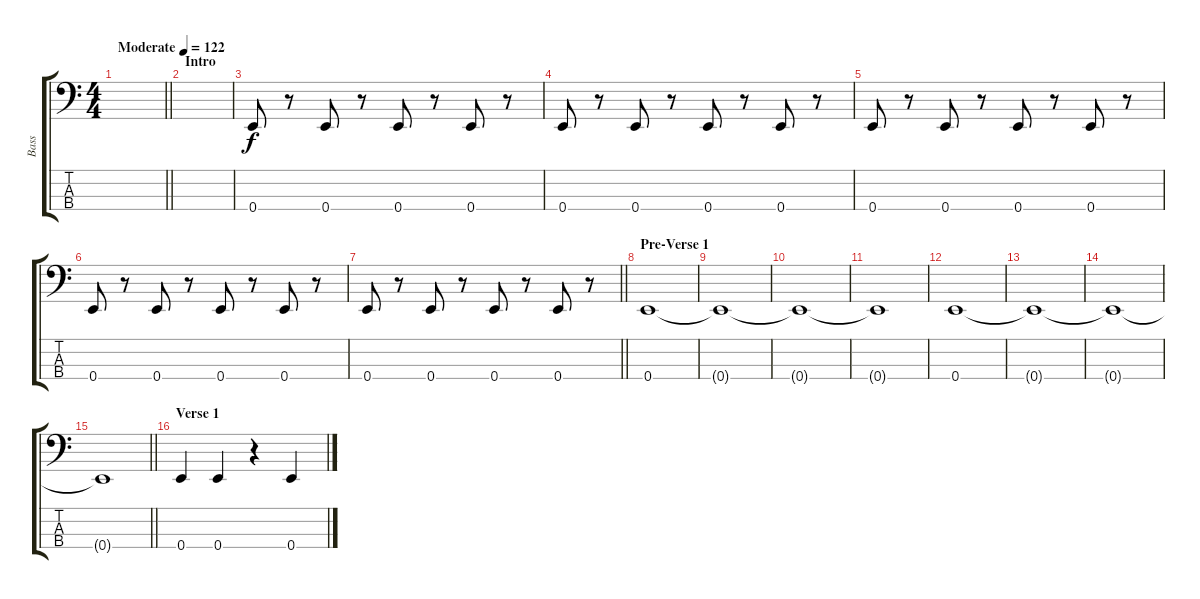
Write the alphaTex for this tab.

\track ("Bass" "Bass") {instrument electricbasspick}
\staff {score tabs}
\tuning (G2 D2 A1 E1) {hide}
\ts (4 4)
\tempo (122 "Moderate")
\clef f4
\barLineRight lightlight
\ks c
|
\section ("" "Intro")
|
0.4.8 r.8 0.4.8 r.8 0.4.8 r.8 0.4.8 r.8 |
0.4.8 r.8 0.4.8 r.8 0.4.8 r.8 0.4.8 r.8 |
0.4.8 r.8 0.4.8 r.8 0.4.8 r.8 0.4.8 r.8 |
0.4.8 r.8 0.4.8 r.8 0.4.8 r.8 0.4.8 r.8 |
\barLineRight lightlight
0.4.8 r.8 0.4.8 r.8 0.4.8 r.8 0.4.8 r.8 |
\section ("" "Pre-Verse 1")
0.4.1 |
0.4{t}.1 |
0.4{t}.1 |
0.4{t}.1 |
0.4.1 |
0.4{t}.1 |
0.4{t}.1 |
\barLineRight lightlight
0.4{t}.1 |
\section ("" "Verse 1")
0.4.4 0.4.4 r.4 0.4.4
